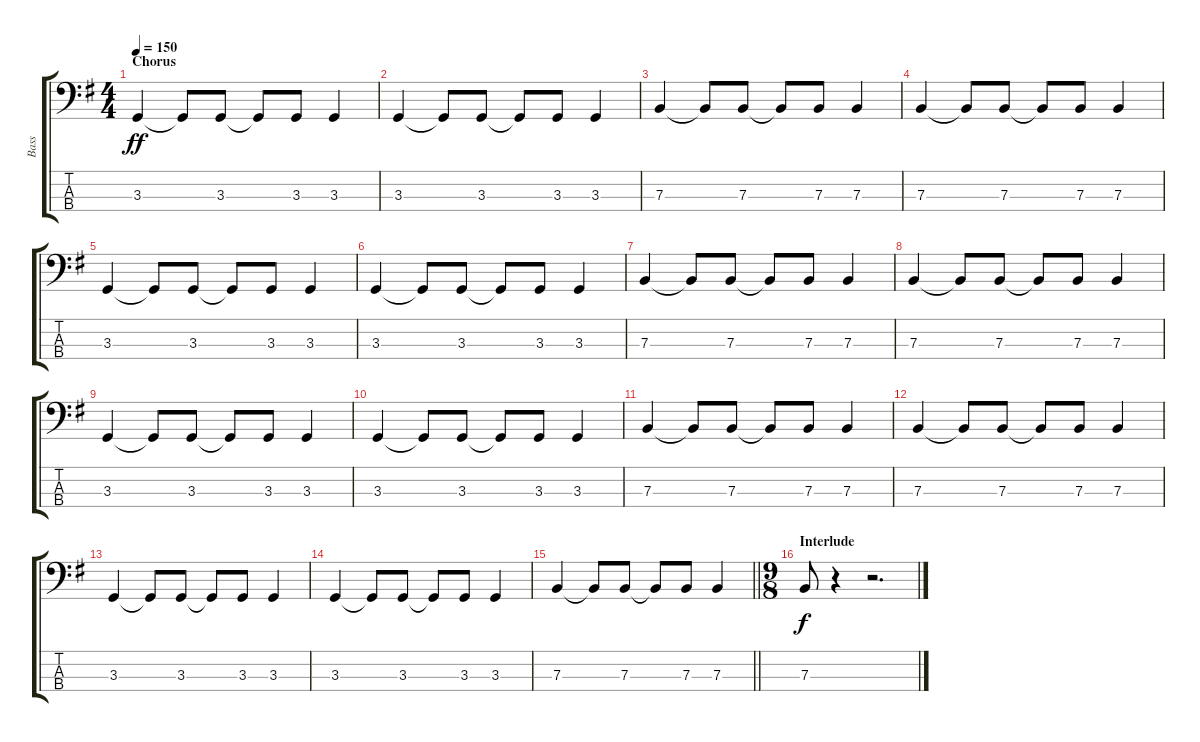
\track ("Bass" "Bass") {instrument electricbassfinger}
\staff {score tabs}
\tuning (D2 A1 E1 B0) {hide}
\ts (4 4)
\section ("" "Chorus")
\tempo 150
\clef f4
\ks g
3.3.4{dy ff} 3.3{t}.8 3.3.8 3.3{t}.8 3.3.8 3.3.4 |
3.3.4 3.3{t}.8 3.3.8 3.3{t}.8 3.3.8 3.3.4 |
7.3.4 7.3{t}.8 7.3.8 7.3{t}.8 7.3.8 7.3.4 |
7.3.4 7.3{t}.8 7.3.8 7.3{t}.8 7.3.8 7.3.4 |
3.3.4 3.3{t}.8 3.3.8 3.3{t}.8 3.3.8 3.3.4 |
3.3.4 3.3{t}.8 3.3.8 3.3{t}.8 3.3.8 3.3.4 |
7.3.4 7.3{t}.8 7.3.8 7.3{t}.8 7.3.8 7.3.4 |
7.3.4 7.3{t}.8 7.3.8 7.3{t}.8 7.3.8 7.3.4 |
3.3.4 3.3{t}.8 3.3.8 3.3{t}.8 3.3.8 3.3.4 |
3.3.4 3.3{t}.8 3.3.8 3.3{t}.8 3.3.8 3.3.4 |
7.3.4 7.3{t}.8 7.3.8 7.3{t}.8 7.3.8 7.3.4 |
7.3.4 7.3{t}.8 7.3.8 7.3{t}.8 7.3.8 7.3.4 |
3.3.4 3.3{t}.8 3.3.8 3.3{t}.8 3.3.8 3.3.4 |
3.3.4 3.3{t}.8 3.3.8 3.3{t}.8 3.3.8 3.3.4 |
\barLineRight lightlight
7.3.4 7.3{t}.8 7.3.8 7.3{t}.8 7.3.8 7.3.4 |
\ts (9 8)
\section ("" "Interlude")
7.3.8{dy f} r.4 r.2{d}
